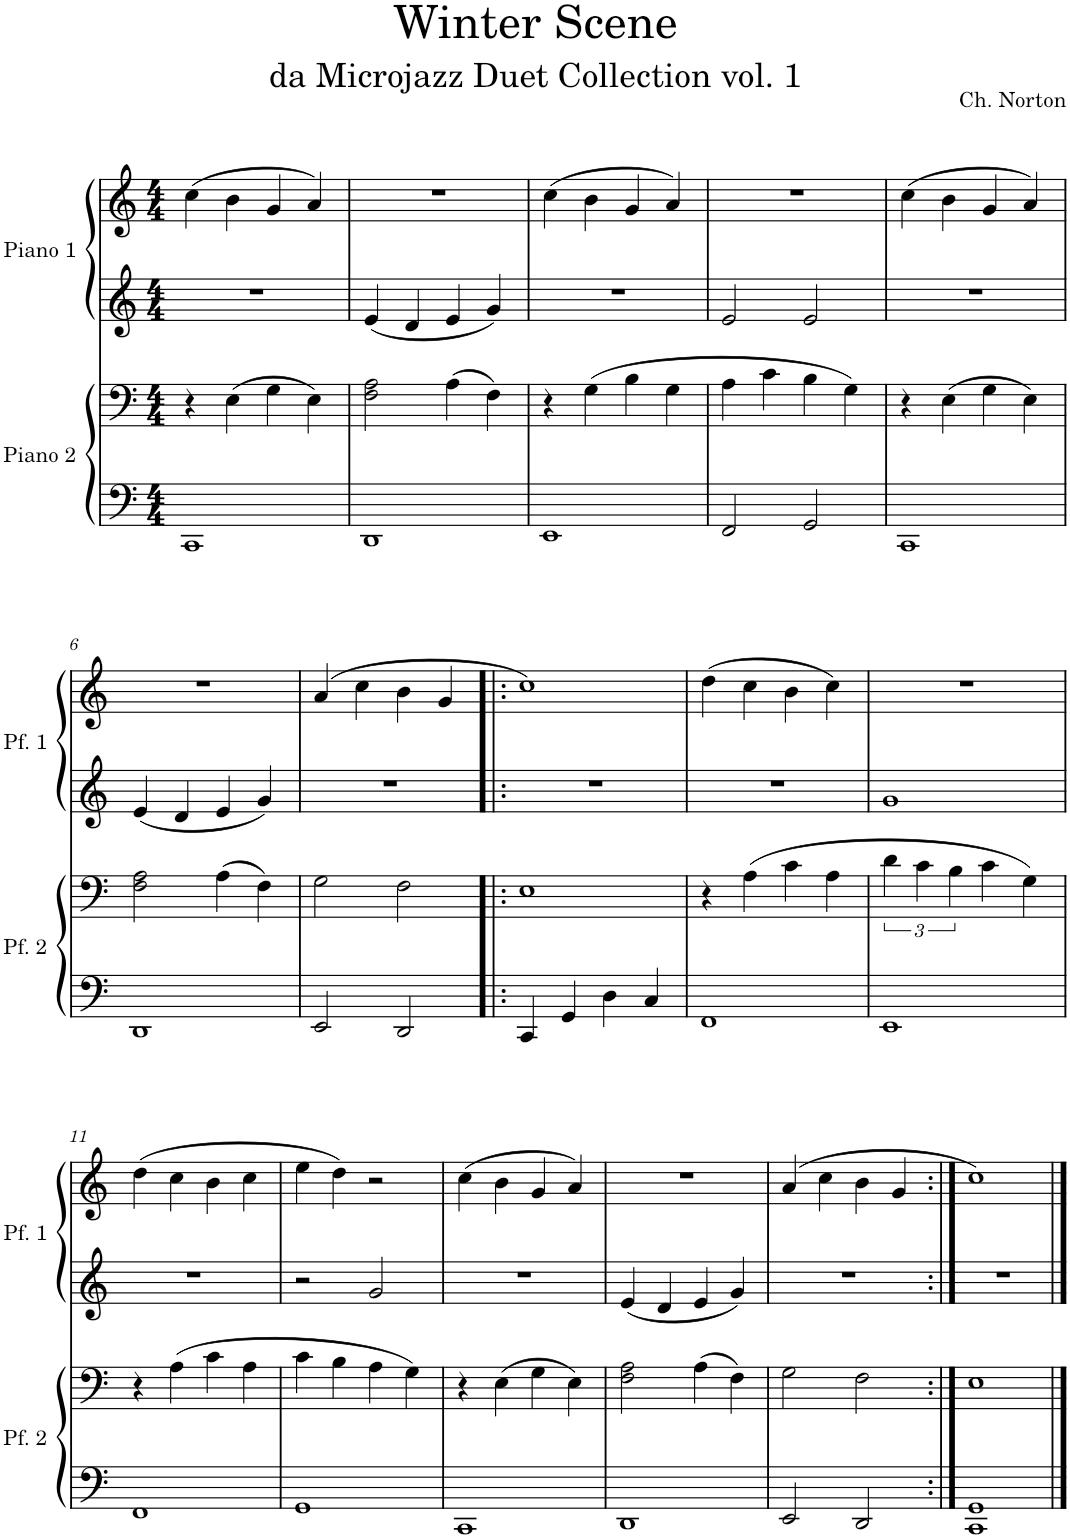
**kern	**kern	**kern	**kern
*part2	*part2	*part1	*part1
*staff4	*staff3	*staff2	*staff1
*I"Piano 2	*	*I"Piano 1	*
*clefF4	*clefF4	*clefG2	*clefG2
*k[]	*k[]	*k[]	*k[]
*M4/4	*M4/4	*M4/4	*M4/4
=1	=1	=1	=1
1CC	4r	1r	(4cc\
.	(4E\	.	4b\
.	4G\	.	4g/
.	4E\)	.	4a/)
=2	=2	=2	=2
1DD	2F\ 2A\	4e/	1r
.	.	4d/	.
.	(4A\	4e/	.
.	4F\)	4g/	.
=3	=3	=3	=3
1EE	4r	1r	(4cc\
.	(4G\	.	4b\
.	4B\	.	4g/
.	4G\	.	4a/)
=4	=4	=4	=4
2FF/	4A\	2e/	1r
.	4c\	.	.
2GG/	4B\	2e/	.
.	4G\)	.	.
=5	=5	=5	=5
1CC	4r	1r	(4cc\
.	(4E\	.	4b\
.	4G\	.	4g/
.	4E\)	.	4a/)
!!LO:LB:g=z
=6	=6	=6	=6
1DD	2F\ 2A\	4e/	1r
.	.	4d/	.
.	(4A\	4e/	.
.	4F\)	4g/	.
=7	=7	=7	=7
2EE/	2G\	1r	(4a/
.	.	.	4cc\
2DD/	2F\	.	4b\
.	.	.	4g/
=8!|:	=8!|:	=8!|:	=8!|:
4CC/	1E	1r	1cc)
4GG/	.	.	.
4D\	.	.	.
4C/	.	.	.
=9	=9	=9	=9
1FF	4r	1r	(4dd\
.	(4A\	.	4cc\
.	4c\	.	4b\
.	4A\	.	4cc\)
=10	=10	=10	=10
1EE	6d\	1g	1r
.	6c\	.	.
.	6B\	.	.
.	4c\	.	.
.	4G\)	.	.
!!LO:LB:g=z
=11	=11	=11	=11
1FF	4r	1r	(4dd\
.	(4A\	.	4cc\
.	4c\	.	4b\
.	4A\	.	4cc\
=12	=12	=12	=12
1GG	4c\	2r	4ee\
.	4B\	.	4dd\)
.	4A\	2g/	2r
.	4G\)	.	.
=13	=13	=13	=13
1CC	4r	1r	(4cc\
.	(4E\	.	4b\
.	4G\	.	4g/
.	4E\)	.	4a/)
=14	=14	=14	=14
1DD	2F\ 2A\	4e/	1r
.	.	4d/	.
.	(4A\	4e/	.
.	4F\)	4g/	.
=15	=15	=15	=15
2EE/	2G\	1r	(4a/
.	.	.	4cc\
2DD/	2F\	.	4b\
.	.	.	4g/
=16:|!	=16:|!	=16:|!	=16:|!
1CC 1GG	1E	1r	1cc)
==	==	==	==
*-	*-	*-	*-
